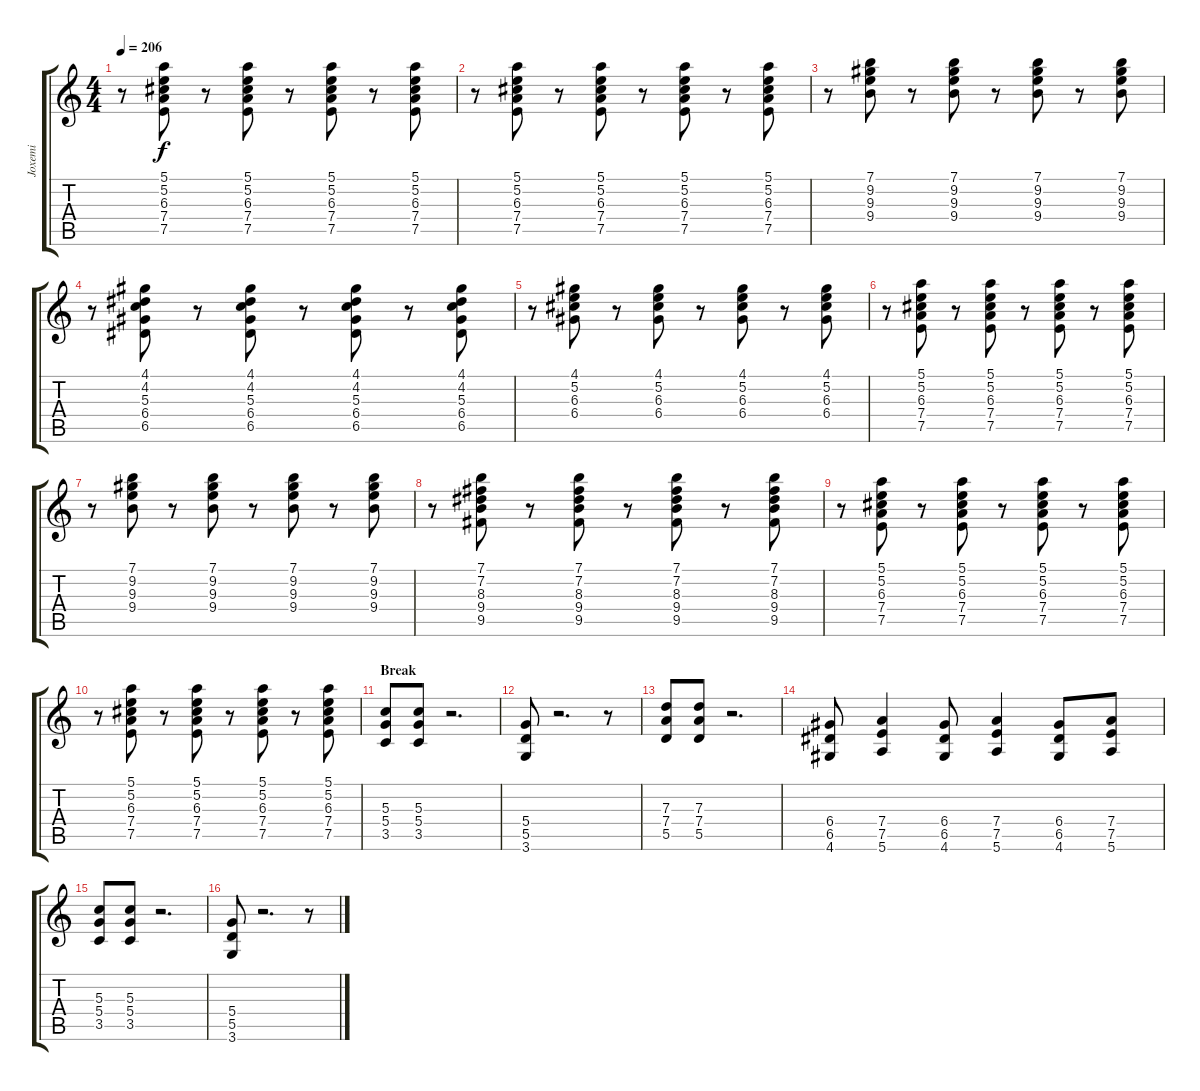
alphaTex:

\track ("Joxemi" "Joxemi") {instrument distortionguitar}
\staff {score tabs}
\tuning (E4 B3 G3 D3 A2 E2) {hide}
\ts (4 4)
\tempo 206
\clef g2
\ks c
r.8{dy f} (5.1 5.2 6.3 7.4 7.5).8 r.8 (5.1 5.2 6.3 7.4 7.5).8 r.8 (5.1 5.2 6.3 7.4 7.5).8 r.8 (5.1 5.2 6.3 7.4 7.5).8 |
r.8 (5.1 5.2 6.3 7.4 7.5).8 r.8 (5.1 5.2 6.3 7.4 7.5).8 r.8 (5.1 5.2 6.3 7.4 7.5).8 r.8 (5.1 5.2 6.3 7.4 7.5).8 |
r.8 (7.1 9.2 9.3 9.4).8 r.8 (7.1 9.2 9.3 9.4).8 r.8 (7.1 9.2 9.3 9.4).8 r.8 (7.1 9.2 9.3 9.4).8 |
r.8 (4.1 4.2 5.3 6.4 6.5).8 r.8 (4.1 4.2 5.3 6.4 6.5).8 r.8 (4.1 4.2 5.3 6.4 6.5).8 r.8 (4.1 4.2 5.3 6.4 6.5).8 |
r.8 (4.1 5.2 6.3 6.4).8 r.8 (4.1 5.2 6.3 6.4).8 r.8 (4.1 5.2 6.3 6.4).8 r.8 (4.1 5.2 6.3 6.4).8 |
r.8 (5.1 5.2 6.3 7.4 7.5).8 r.8 (5.1 5.2 6.3 7.4 7.5).8 r.8 (5.1 5.2 6.3 7.4 7.5).8 r.8 (5.1 5.2 6.3 7.4 7.5).8 |
r.8 (7.1 9.2 9.3 9.4).8 r.8 (7.1 9.2 9.3 9.4).8 r.8 (7.1 9.2 9.3 9.4).8 r.8 (7.1 9.2 9.3 9.4).8 |
r.8 (7.1 7.2 8.3 9.4 9.5).8 r.8 (7.1 7.2 8.3 9.4 9.5).8 r.8 (7.1 7.2 8.3 9.4 9.5).8 r.8 (7.1 7.2 8.3 9.4 9.5).8 |
r.8 (5.1 5.2 6.3 7.4 7.5).8 r.8 (5.1 5.2 6.3 7.4 7.5).8 r.8 (5.1 5.2 6.3 7.4 7.5).8 r.8 (5.1 5.2 6.3 7.4 7.5).8 |
r.8 (5.1 5.2 6.3 7.4 7.5).8 r.8 (5.1 5.2 6.3 7.4 7.5).8 r.8 (5.1 5.2 6.3 7.4 7.5).8 r.8 (5.1 5.2 6.3 7.4 7.5).8 |
\section ("" "Break")
(5.3 5.4 3.5).8{volume 11 instrument distortionguitar} (5.3 5.4 3.5).8 r.2{d} |
(5.4 5.5 3.6).8 r.2{d} r.8 |
(7.3 7.4 5.5).8 (7.3 7.4 5.5).8 r.2{d} |
(6.4 6.5 4.6).8 (7.4 7.5 5.6).4 (6.4 6.5 4.6).8 (7.4 7.5 5.6).4 (6.4 6.5 4.6).8 (7.4 7.5 5.6).8 |
(5.3 5.4 3.5).8 (5.3 5.4 3.5).8 r.2{d} |
(5.4 5.5 3.6).8 r.2{d} r.8
